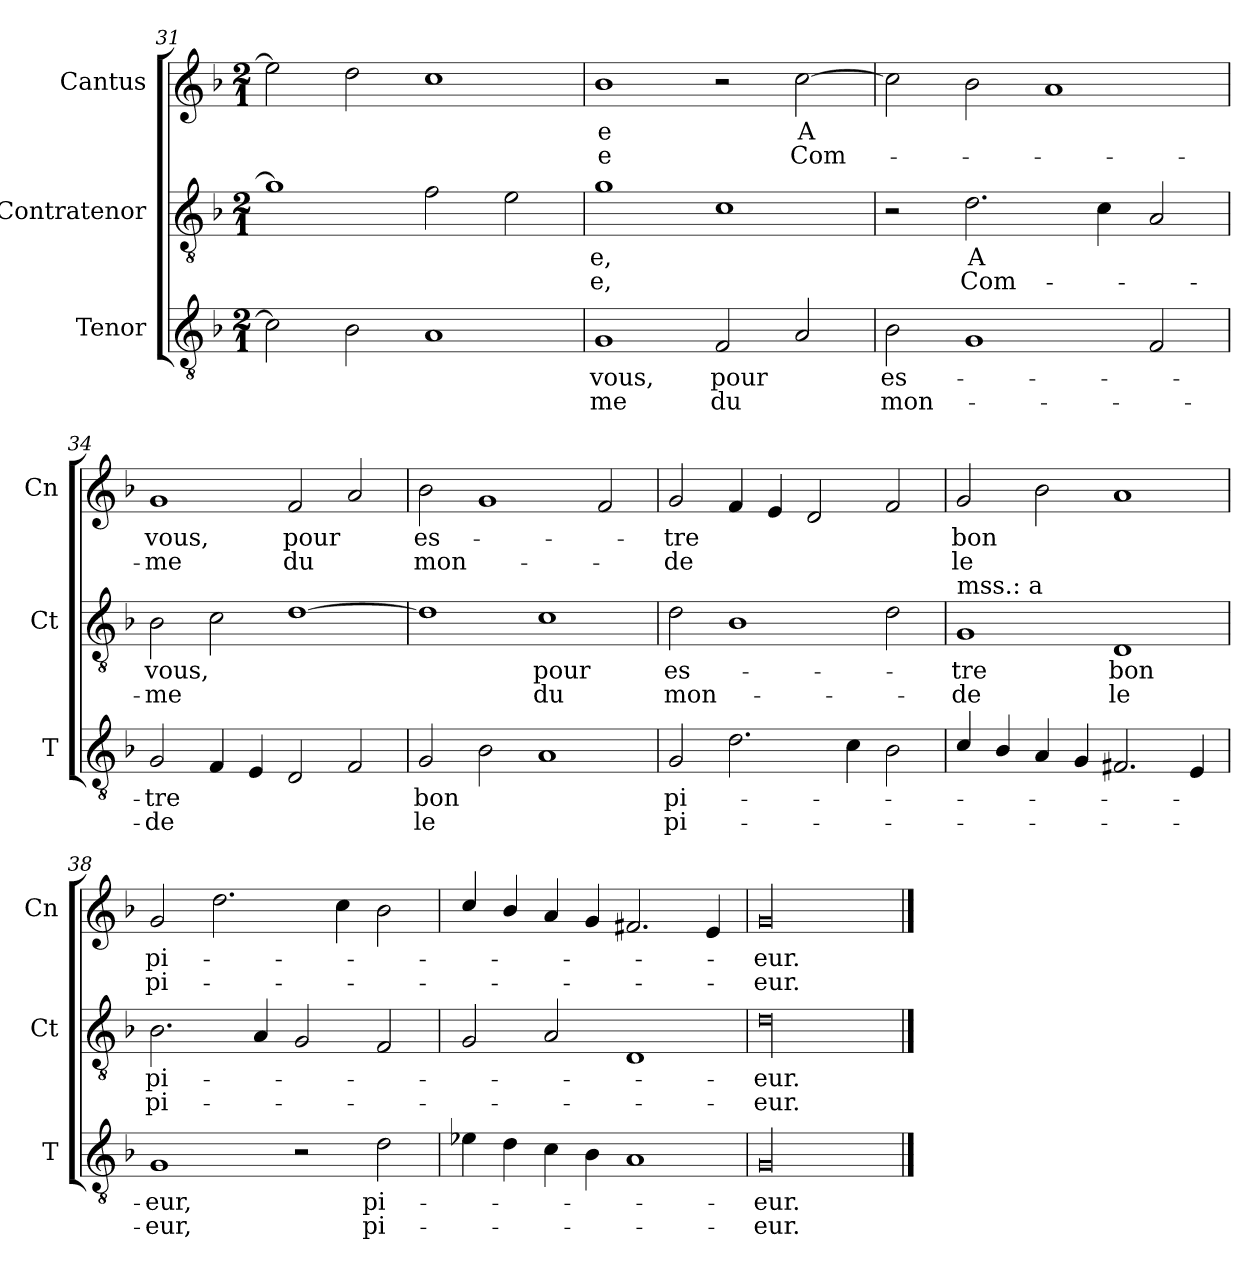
**kern	**text	**text	**kern	**text	**text	**kern	**text	**text
*part3	*part3	*part3	*part2	*part2	*part2	*part1	*part1	*part1
*staff3	*staff3	*staff3	*staff2	*staff2	*staff2	*staff1	*staff1	*staff1
*I"Tenor	*	*	*I"Contratenor	*	*	*I"Cantus	*	*
*I'T	*	*	*I'Ct	*	*	*I'Cn	*	*
*clefGv2	*	*	*clefGv2	*	*	*clefG2	*	*
*k[b-]	*	*	*k[b-]	*	*	*k[b-]	*	*
*M2/1	*	*	*M2/1	*	*	*M2/1	*	*
=31	=31	=31	=31	=31	=31	=31	=31	=31
2c\]	.	.	1g]	.	.	2ee-\]	.	.
2B-\	.	.	.	.	.	2dd\	.	.
1A	.	.	2f\	.	.	1cc	.	.
.	.	.	2e\	.	.	.	.	.
=32	=32	=32	=32	=32	=32	=32	=32	=32
1G	vous,	-me	1g	-e,	-e,	1b-	-e	-e
2F/	pour	du	1c	.	.	2r	.	.
2A/	.	.	.	.	.	[2cc\	A	Com-
=33	=33	=33	=33	=33	=33	=33	=33	=33
2B-\	es-	mon-	2r	.	.	2cc\]	.	.
1G	.	.	2.d\	A	Com-	2b-\	.	.
.	.	.	.	.	.	1a	.	.
.	.	.	4c\	.	.	.	.	.
2F/	.	.	2A/	.	.	.	.	.
=34	=34	=34	=34	=34	=34	=34	=34	=34
2G/	-tre	-de	2B-\	vous,	-me	1g	vous,	-me
4F/	.	.	2c\	.	.	.	.	.
4E/	.	.	.	.	.	.	.	.
2D/	.	.	[1d	.	.	2f/	pour	du
2F/	.	.	.	.	.	2a/	.	.
=35	=35	=35	=35	=35	=35	=35	=35	=35
2G/	bon	le	1d]	.	.	2b-\	es-	mon-
2B-\	.	.	.	.	.	1g	.	.
1A	.	.	1c	pour	du	.	.	.
.	.	.	.	.	.	2f/	.	.
=36	=36	=36	=36	=36	=36	=36	=36	=36
2G/	pi-	pi-	2d\	es-	mon-	2g/	-tre	-de
2.d\	.	.	1B-	.	.	4f/	.	.
.	.	.	.	.	.	4e/	.	.
.	.	.	.	.	.	2d/	.	.
4c\	.	.	.	.	.	.	.	.
2B-\	.	.	2d\	.	.	2f/	.	.
=37	=37	=37	=37	=37	=37	=37	=37	=37
!	!	!	!LO:TX:a:t=mss.&colon; a	!	!	!	!	!
4c/	.	.	1G	-tre	-de	2g/	bon	le
4B-/	.	.	.	.	.	.	.	.
4A/	.	.	.	.	.	2b-\	.	.
4G/	.	.	.	.	.	.	.	.
2.F#X/	.	.	1D	bon	le	1a	.	.
4E/	.	.	.	.	.	.	.	.
=38	=38	=38	=38	=38	=38	=38	=38	=38
1G	-eur,	-eur,	2.B-\	pi-	pi-	2g/	pi-	pi-
.	.	.	.	.	.	2.dd\	.	.
.	.	.	4A/	.	.	.	.	.
2r	.	.	2G/	.	.	.	.	.
.	.	.	.	.	.	4cc\	.	.
2d\	pi-	pi-	2F/	.	.	2b-\	.	.
=39	=39	=39	=39	=39	=39	=39	=39	=39
4e-X\	.	.	2G/	.	.	4cc/	.	.
4d\	.	.	.	.	.	4b-/	.	.
4c\	.	.	2A/	.	.	4a/	.	.
4B-\	.	.	.	.	.	4g/	.	.
1A	.	.	1D	.	.	2.f#X/	.	.
.	.	.	.	.	.	4e/	.	.
=40	=40	=40	=40	=40	=40	=40	=40	=40
!LO:N:vis=00	!	!	!LO:N:vis=00	!	!	!LO:N:vis=00	!	!
0G	-eur.	-eur.	0d	-eur.	-eur.	0g	-eur.	-eur.
==	==	==	==	==	==	==	==	==
*-	*-	*-	*-	*-	*-	*-	*-	*-
